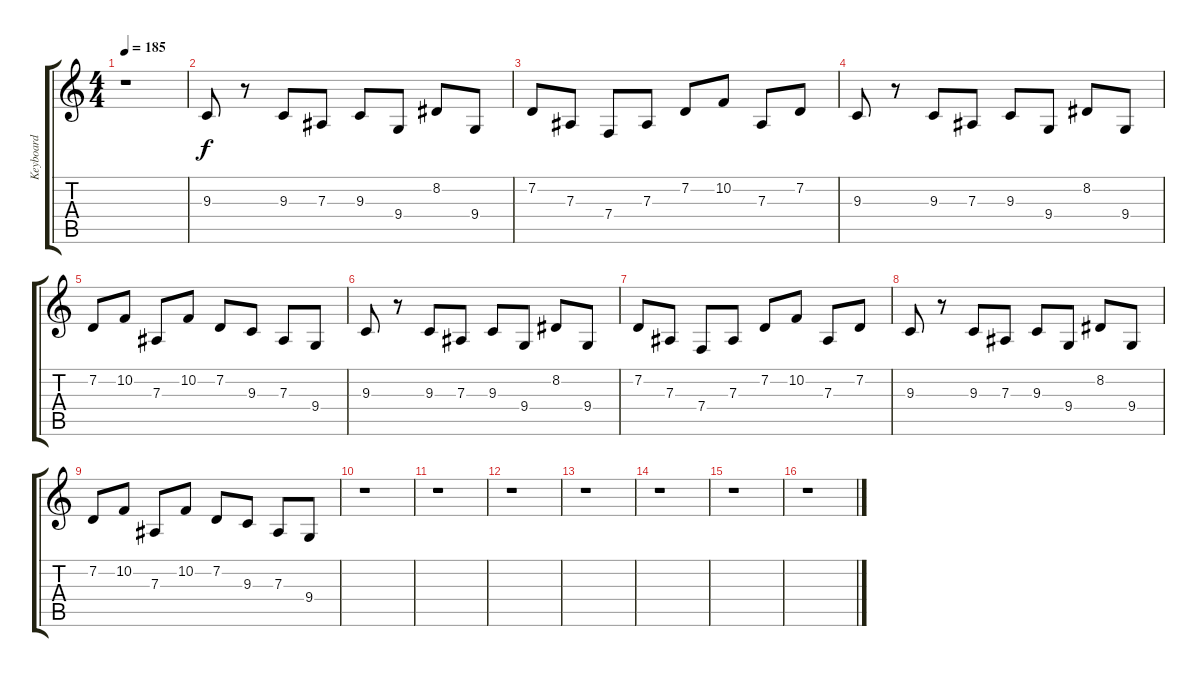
\track ("Keyboard" "Keyboard") {instrument stringensemble1}
\staff {score tabs}
\tuning (C4 G3 Eb3 Bb2 F2 C2) {hide}
\ts (4 4)
\tempo 185
\clef g2
\ks c
r.1{dy f} |
9.3.8 r.8 9.3.8 7.3.8 9.3.8 9.4.8 8.2.8 9.4.8 |
7.2.8 7.3.8 7.4.8 7.3.8 7.2.8 10.2.8 7.3.8 7.2.8 |
9.3.8 r.8 9.3.8 7.3.8 9.3.8 9.4.8 8.2.8 9.4.8 |
7.2.8 10.2.8 7.3.8 10.2.8 7.2.8 9.3.8 7.3.8 9.4.8 |
9.3.8 r.8 9.3.8 7.3.8 9.3.8 9.4.8 8.2.8 9.4.8 |
7.2.8 7.3.8 7.4.8 7.3.8 7.2.8 10.2.8 7.3.8 7.2.8 |
9.3.8 r.8 9.3.8 7.3.8 9.3.8 9.4.8 8.2.8 9.4.8 |
7.2.8 10.2.8 7.3.8 10.2.8 7.2.8 9.3.8 7.3.8 9.4.8 |
r.1 |
r.1 |
r.1 |
r.1 |
r.1 |
r.1 |
r.1
